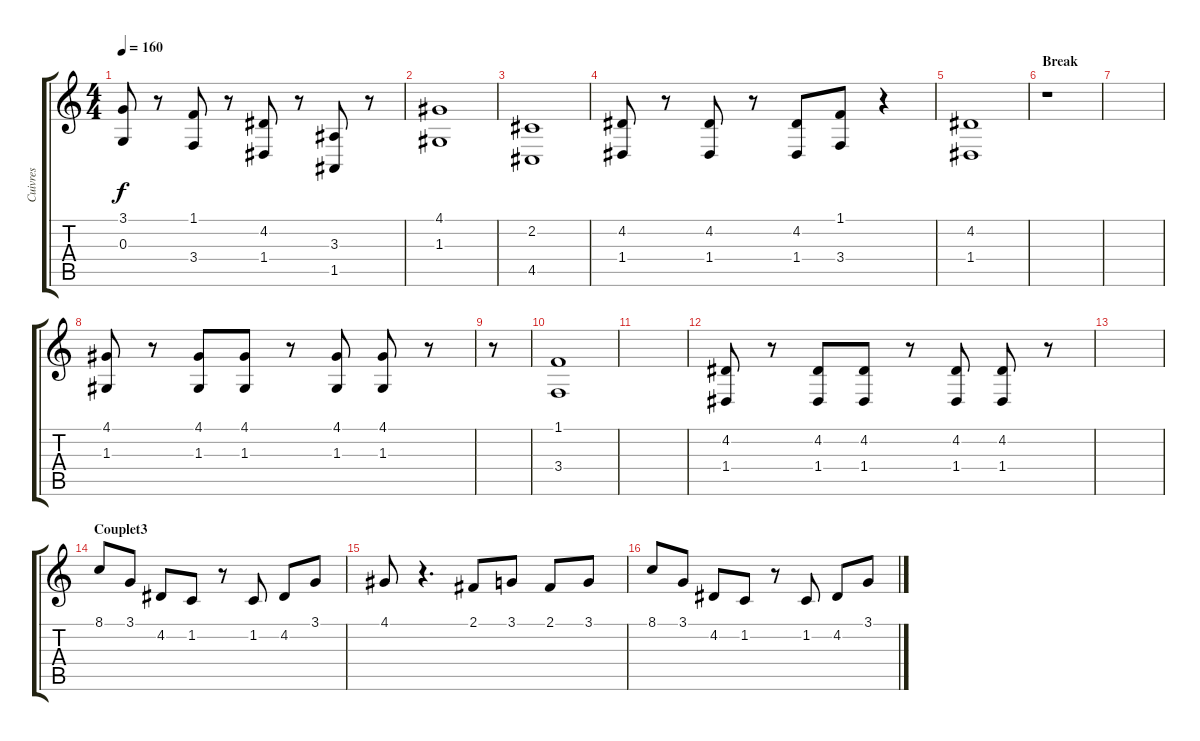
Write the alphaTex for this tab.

\track ("Cuivres" "Cuivres") {instrument brasssection}
\staff {score tabs}
\tuning (E4 B3 G3 D3 A2 E2) {hide}
\ts (4 4)
\tempo 160
\clef g2
\ks c
(3.1 0.3).8{dy f} r.8 (1.1 3.4).8 r.8 (4.2 1.4).8 r.8 (3.3 1.5).8 r.8 |
(4.1 1.3).1 |
(2.2 4.5).1 |
(4.2 1.4).8 r.8 (4.2 1.4).8 r.8 (4.2 1.4).8 (1.1 3.4).8 r.4 |
(4.2 1.4).1 |
\section ("" "Break")
r.1 |
|
(4.1 1.3).8 r.8 (4.1 1.3).8 (4.1 1.3).8 r.8 (4.1 1.3).8 (4.1 1.3).8 r.8 |
r.8 |
(1.1 3.4).1 |
|
(4.2 1.4).8 r.8 (4.2 1.4).8 (4.2 1.4).8 r.8 (4.2 1.4).8 (4.2 1.4).8 r.8 |
|
\section ("" "Couplet3")
8.1.8 3.1.8 4.2.8 1.2.8 r.8 1.2.8 4.2.8 3.1.8 |
4.1.8 r.4{d} 2.1.8 3.1.8 2.1.8 3.1.8 |
8.1.8 3.1.8 4.2.8 1.2.8 r.8 1.2.8 4.2.8 3.1.8
